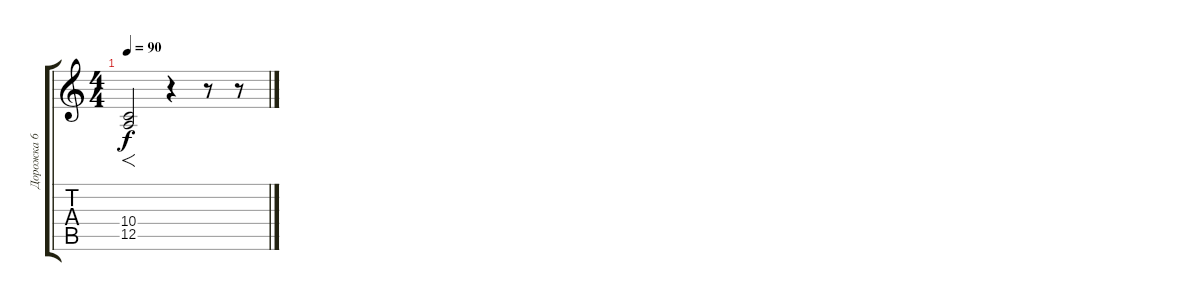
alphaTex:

\track ("Дорожка 6" "Дорожка 6") {instrument synthstrings2}
\staff {score tabs}
\tuning (E4 B3 G3 D3 A2 E2) {hide}
\ts (4 4)
\tempo 90
\clef g2
\ks c
(10.4 12.5).2{f dy f} r.4 r.8 r.8
